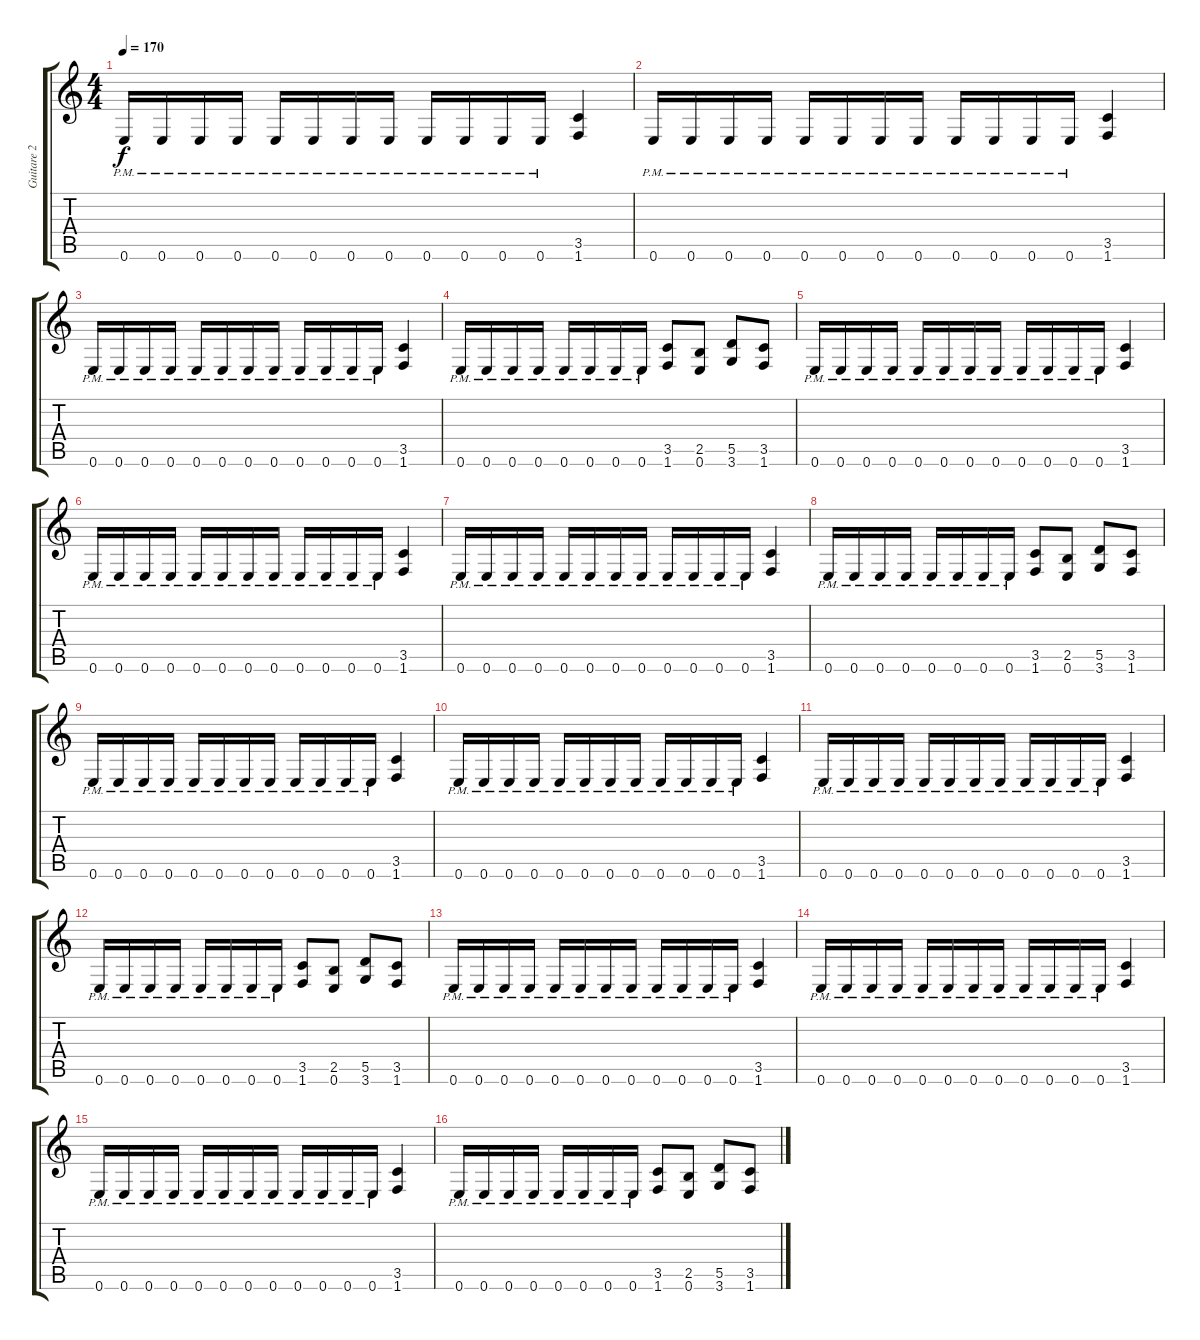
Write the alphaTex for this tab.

\track ("Guitare 2" "Guitare 2") {instrument distortionguitar}
\staff {score tabs}
\tuning (E4 B3 G3 D3 A2 E2) {hide}
\ts (4 4)
\section ("" "")
\tempo 170
\clef g2
\ks c
0.6{pm}.16{dy f} 0.6{pm}.16 0.6{pm}.16 0.6{pm}.16 0.6{pm}.16 0.6{pm}.16 0.6{pm}.16 0.6{pm}.16 0.6{pm}.16 0.6{pm}.16 0.6{pm}.16 0.6{pm}.16 (3.5 1.6).4 |
0.6{pm}.16 0.6{pm}.16 0.6{pm}.16 0.6{pm}.16 0.6{pm}.16 0.6{pm}.16 0.6{pm}.16 0.6{pm}.16 0.6{pm}.16 0.6{pm}.16 0.6{pm}.16 0.6{pm}.16 (3.5 1.6).4 |
0.6{pm}.16 0.6{pm}.16 0.6{pm}.16 0.6{pm}.16 0.6{pm}.16 0.6{pm}.16 0.6{pm}.16 0.6{pm}.16 0.6{pm}.16 0.6{pm}.16 0.6{pm}.16 0.6{pm}.16 (3.5 1.6).4 |
0.6{pm}.16 0.6{pm}.16 0.6{pm}.16 0.6{pm}.16 0.6{pm}.16 0.6{pm}.16 0.6{pm}.16 0.6{pm}.16 (3.5 1.6).8 (2.5 0.6).8 (5.5 3.6).8 (3.5 1.6).8 |
0.6{pm}.16 0.6{pm}.16 0.6{pm}.16 0.6{pm}.16 0.6{pm}.16 0.6{pm}.16 0.6{pm}.16 0.6{pm}.16 0.6{pm}.16 0.6{pm}.16 0.6{pm}.16 0.6{pm}.16 (3.5 1.6).4 |
0.6{pm}.16 0.6{pm}.16 0.6{pm}.16 0.6{pm}.16 0.6{pm}.16 0.6{pm}.16 0.6{pm}.16 0.6{pm}.16 0.6{pm}.16 0.6{pm}.16 0.6{pm}.16 0.6{pm}.16 (3.5 1.6).4 |
0.6{pm}.16 0.6{pm}.16 0.6{pm}.16 0.6{pm}.16 0.6{pm}.16 0.6{pm}.16 0.6{pm}.16 0.6{pm}.16 0.6{pm}.16 0.6{pm}.16 0.6{pm}.16 0.6{pm}.16 (3.5 1.6).4 |
0.6{pm}.16 0.6{pm}.16 0.6{pm}.16 0.6{pm}.16 0.6{pm}.16 0.6{pm}.16 0.6{pm}.16 0.6{pm}.16 (3.5 1.6).8 (2.5 0.6).8 (5.5 3.6).8 (3.5 1.6).8 |
0.6{pm}.16 0.6{pm}.16 0.6{pm}.16 0.6{pm}.16 0.6{pm}.16 0.6{pm}.16 0.6{pm}.16 0.6{pm}.16 0.6{pm}.16 0.6{pm}.16 0.6{pm}.16 0.6{pm}.16 (3.5 1.6).4 |
0.6{pm}.16 0.6{pm}.16 0.6{pm}.16 0.6{pm}.16 0.6{pm}.16 0.6{pm}.16 0.6{pm}.16 0.6{pm}.16 0.6{pm}.16 0.6{pm}.16 0.6{pm}.16 0.6{pm}.16 (3.5 1.6).4 |
0.6{pm}.16 0.6{pm}.16 0.6{pm}.16 0.6{pm}.16 0.6{pm}.16 0.6{pm}.16 0.6{pm}.16 0.6{pm}.16 0.6{pm}.16 0.6{pm}.16 0.6{pm}.16 0.6{pm}.16 (3.5 1.6).4 |
0.6{pm}.16 0.6{pm}.16 0.6{pm}.16 0.6{pm}.16 0.6{pm}.16 0.6{pm}.16 0.6{pm}.16 0.6{pm}.16 (3.5 1.6).8 (2.5 0.6).8 (5.5 3.6).8 (3.5 1.6).8 |
0.6{pm}.16 0.6{pm}.16 0.6{pm}.16 0.6{pm}.16 0.6{pm}.16 0.6{pm}.16 0.6{pm}.16 0.6{pm}.16 0.6{pm}.16 0.6{pm}.16 0.6{pm}.16 0.6{pm}.16 (3.5 1.6).4 |
0.6{pm}.16 0.6{pm}.16 0.6{pm}.16 0.6{pm}.16 0.6{pm}.16 0.6{pm}.16 0.6{pm}.16 0.6{pm}.16 0.6{pm}.16 0.6{pm}.16 0.6{pm}.16 0.6{pm}.16 (3.5 1.6).4 |
0.6{pm}.16 0.6{pm}.16 0.6{pm}.16 0.6{pm}.16 0.6{pm}.16 0.6{pm}.16 0.6{pm}.16 0.6{pm}.16 0.6{pm}.16 0.6{pm}.16 0.6{pm}.16 0.6{pm}.16 (3.5 1.6).4 |
0.6{pm}.16 0.6{pm}.16 0.6{pm}.16 0.6{pm}.16 0.6{pm}.16 0.6{pm}.16 0.6{pm}.16 0.6{pm}.16 (3.5 1.6).8 (2.5 0.6).8 (5.5 3.6).8 (3.5 1.6).8
